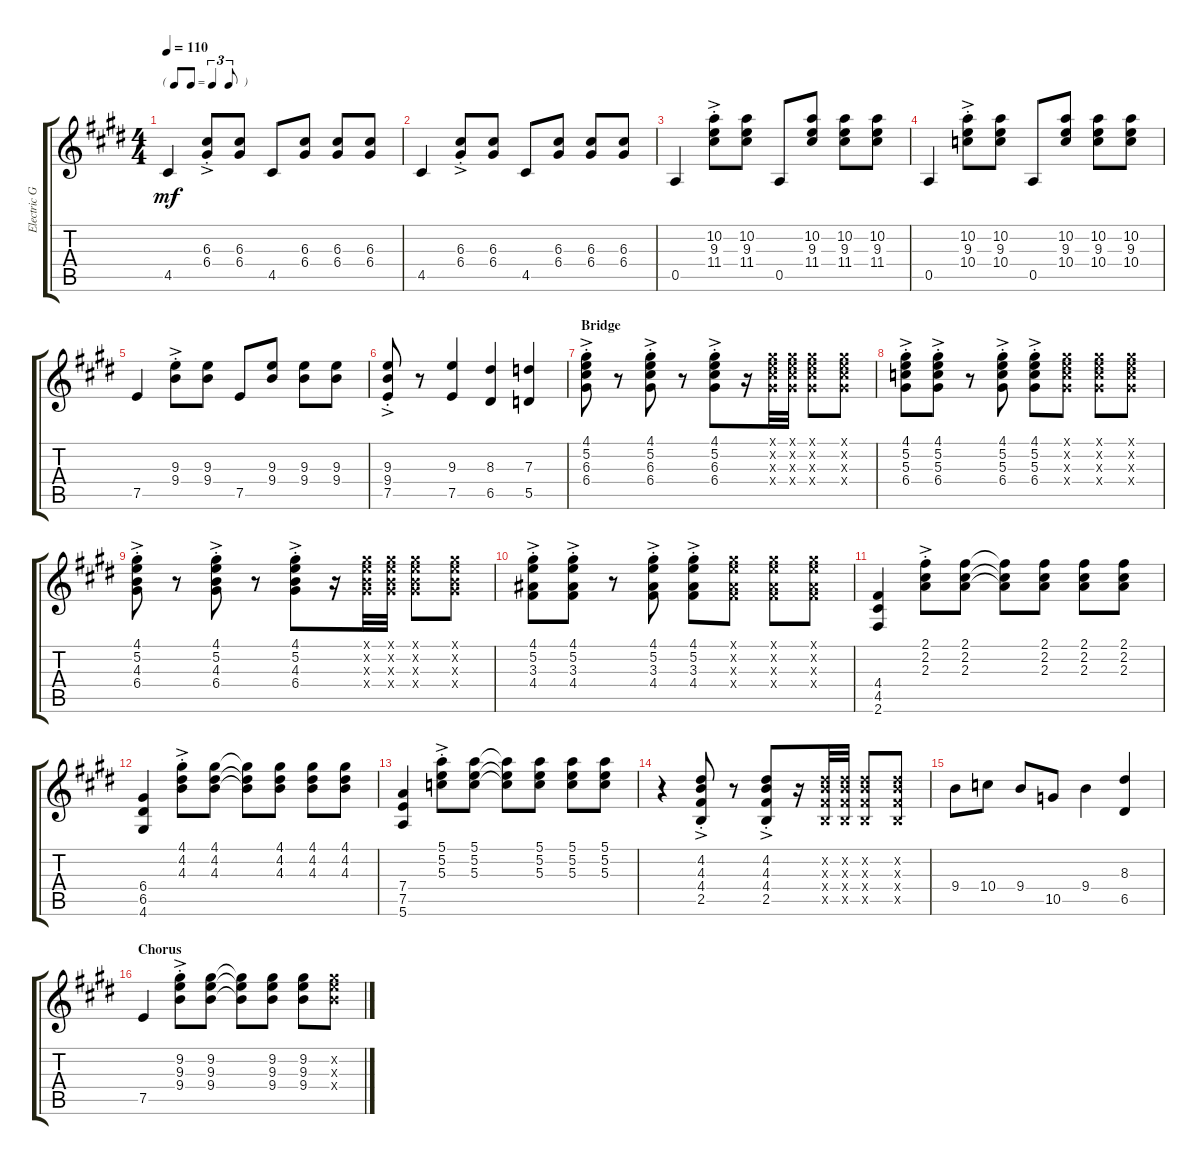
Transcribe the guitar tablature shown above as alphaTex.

\track ("Electric Guitar" "Electric G") {instrument distortionguitar}
\staff {score tabs}
\tuning (E4 B3 G3 D3 A2 E2) {hide}
\ts (4 4)
\tf triplet8th
\tempo 110
\clef g2
\ks e
4.5.4{dy mf} (6.3{ac st} 6.4{ac st}).8 (6.3 6.4).8 4.5.8 (6.3 6.4).8 (6.3 6.4).8 (6.3 6.4).8 |
4.5.4 (6.3{ac st} 6.4{ac st}).8 (6.3 6.4).8 4.5.8 (6.3 6.4).8 (6.3 6.4).8 (6.3 6.4).8 |
0.5.4 (10.2 9.3{ac st} 11.4{ac st}).8 (10.2 9.3 11.4).8 0.5.8 (10.2 9.3 11.4).8 (10.2 9.3 11.4).8 (10.2 9.3 11.4).8 |
0.5.4 (10.2 9.3{ac st} 10.4{ac st}).8 (10.2 9.3 10.4).8 0.5.8 (10.2 9.3 10.4).8 (10.2 9.3 10.4).8 (10.2 9.3 10.4).8 |
7.5.4 (9.3{ac st} 9.4{ac st}).8 (9.3 9.4).8 7.5.8 (9.3 9.4).8 (9.3 9.4).8 (9.3 9.4).8 |
(9.3{ac st} 9.4{ac st} 7.5{ac st}).8 r.8 (9.3 7.5).4 (8.3 6.5).4 (7.3 5.5).4 |
\section ("" "Bridge")
(4.1{ac st} 5.2{ac st} 6.3{ac st} 6.4{ac st}).8 r.8 (4.1{ac st} 5.2{ac st} 6.3{ac st} 6.4{ac st}).8 r.8 (4.1{ac st} 5.2{ac st} 6.3{ac st} 6.4{ac st}).8 r.16 (4.1{x} 5.2{x} 6.3{x} 6.4{x}).32 (4.1{x} 5.2{x} 6.3{x} 6.4{x}).32 (4.1{x} 5.2{x} 6.3{x} 6.4{x}).8 (4.1{x} 5.2{x} 6.3{x} 6.4{x}).8 |
(4.1{ac st} 5.2{ac st} 5.3{ac st} 6.4{ac st}).8 (4.1{ac st} 5.2{ac st} 5.3{ac st} 6.4{ac st}).8 r.8 (4.1{ac st} 5.2{ac st} 5.3{ac st} 6.4{ac st}).8 (4.1{ac st} 5.2{ac st} 5.3{ac st} 6.4{ac st}).8 (4.1{x} 5.2{x} 5.3{x} 6.4{x}).8 (4.1{x} 5.2{x} 5.3{x} 6.4{x}).8 (4.1{x} 5.2{x} 5.3{x} 6.4{x}).8 |
(4.1{ac st} 5.2{ac st} 4.3{ac st} 6.4{ac st}).8 r.8 (4.1{ac st} 5.2{ac st} 4.3{ac st} 6.4{ac st}).8 r.8 (4.1{ac st} 5.2{ac st} 4.3{ac st} 6.4{ac st}).8 r.16 (4.1{x} 5.2{x} 4.3{x} 6.4{x}).32 (4.1{x} 5.2{x} 4.3{x} 6.4{x}).32 (4.1{x} 5.2{x} 4.3{x} 6.4{x}).8 (4.1{x} 5.2{x} 4.3{x} 6.4{x}).8 |
(4.1{ac st} 5.2{ac st} 3.3{ac st} 4.4{ac st}).8 (4.1{ac st} 5.2{ac st} 3.3{ac st} 4.4{ac st}).8 r.8 (4.1{ac st} 5.2{ac st} 3.3{ac st} 4.4{ac st}).8 (4.1{ac st} 5.2{ac st} 3.3{ac st} 4.4{ac st}).8 (4.1{x} 5.2{x} 3.3{x} 4.4{x}).8 (4.1{x} 5.2{x} 3.3{x} 4.4{x}).8 (4.1{x} 5.2{x} 3.3{x} 4.4{x}).8 |
(4.4 4.5 2.6).4 (2.1{ac st} 2.2{ac st} 2.3{ac st}).8 (2.1 2.2 2.3).8 (2.1{t} 2.2{t} 2.3{t}).8 (2.1 2.2 2.3).8 (2.1 2.2 2.3).8 (2.1 2.2 2.3).8 |
(6.4 6.5 4.6).4 (4.1{ac st} 4.2{ac st} 4.3{ac st}).8 (4.1 4.2 4.3).8 (4.1{t} 4.2{t} 4.3{t}).8 (4.1 4.2 4.3).8 (4.1 4.2 4.3).8 (4.1 4.2 4.3).8 |
(7.4 7.5 5.6).4 (5.1{ac st} 5.2{ac st} 5.3{ac st}).8 (5.1 5.2 5.3).8 (5.1{t} 5.2{t} 5.3{t}).8 (5.1 5.2 5.3).8 (5.1 5.2 5.3).8 (5.1 5.2 5.3).8 |
r.4 (4.2{ac st} 4.3{ac st} 4.4{ac st} 2.5{ac st}).8 r.8 (4.2{ac st} 4.3{ac st} 4.4{ac st} 2.5{ac st}).8 r.16 (4.2{x} 4.3{x} 4.4{x} 2.5{x}).32 (4.2{x} 4.3{x} 4.4{x} 2.5{x}).32 (4.2{x} 4.3{x} 4.4{x} 2.5{x}).8 (4.2{x} 4.3{x} 4.4{x} 2.5{x}).8 |
9.4.8 10.4.8 9.4.8 10.5.8 9.4.4 (8.3 6.5).4 |
\section ("" "Chorus")
7.5.4 (9.2{ac st} 9.3{ac st} 9.4).8 (9.2 9.3 9.4).8 (9.2{t} 9.3{t} 9.4{t}).8 (9.2 9.3 9.4).8 (9.2 9.3 9.4).8 (9.2{x} 9.3{x} 9.4{x}).8
